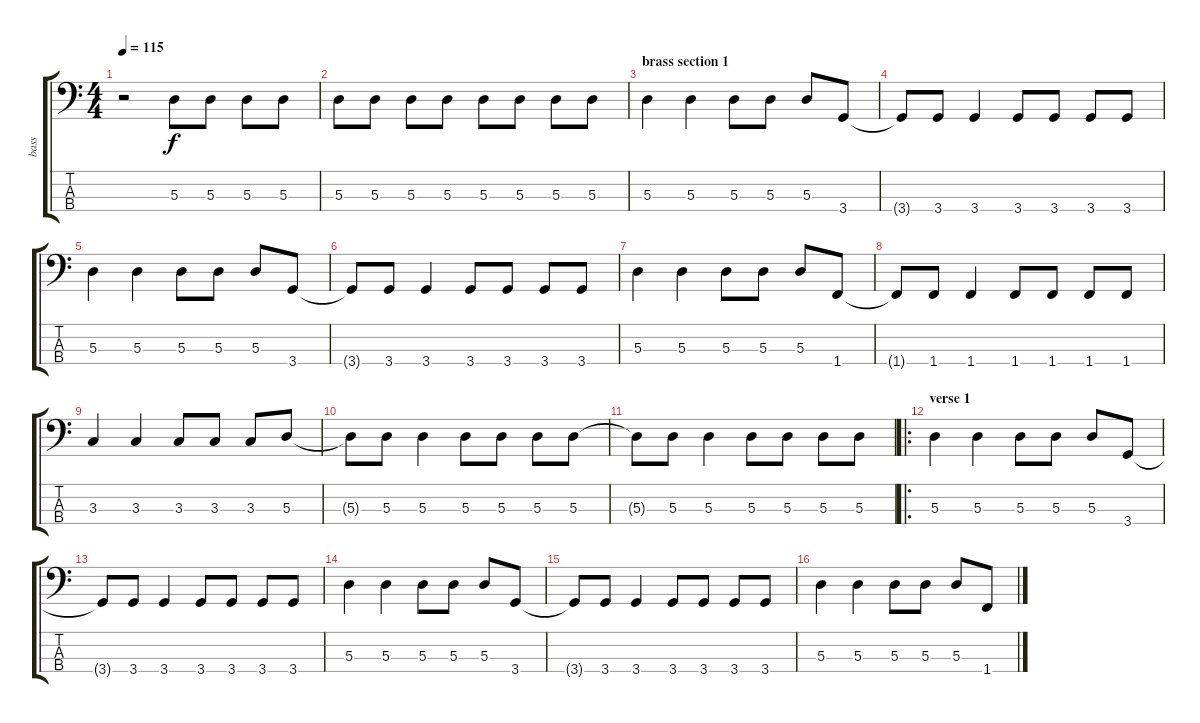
\track ("bass" "bass") {instrument acousticbass}
\staff {score tabs}
\tuning (G2 D2 A1 E1) {hide}
\ts (4 4)
\tempo 115
\clef f4
\ks c
r.2{dy f} 5.3.8 5.3.8 5.3.8 5.3.8 |
5.3.8 5.3.8 5.3.8 5.3.8 5.3.8 5.3.8 5.3.8 5.3.8 |
\section ("" "brass section 1")
5.3.4 5.3.4 5.3.8 5.3.8 5.3.8 3.4.8 |
3.4{t}.8 3.4.8 3.4.4 3.4.8 3.4.8 3.4.8 3.4.8 |
5.3.4 5.3.4 5.3.8 5.3.8 5.3.8 3.4.8 |
3.4{t}.8 3.4.8 3.4.4 3.4.8 3.4.8 3.4.8 3.4.8 |
5.3.4 5.3.4 5.3.8 5.3.8 5.3.8 1.4.8 |
1.4{t}.8 1.4.8 1.4.4 1.4.8 1.4.8 1.4.8 1.4.8 |
3.3.4 3.3.4 3.3.8 3.3.8 3.3.8 5.3.8 |
5.3{t}.8 5.3.8 5.3.4 5.3.8 5.3.8 5.3.8 5.3.8 |
5.3{t}.8 5.3.8 5.3.4 5.3.8 5.3.8 5.3.8 5.3.8 |
\ro
\section ("" "verse 1")
5.3.4 5.3.4 5.3.8 5.3.8 5.3.8 3.4.8 |
3.4{t}.8 3.4.8 3.4.4 3.4.8 3.4.8 3.4.8 3.4.8 |
5.3.4 5.3.4 5.3.8 5.3.8 5.3.8 3.4.8 |
3.4{t}.8 3.4.8 3.4.4 3.4.8 3.4.8 3.4.8 3.4.8 |
5.3.4 5.3.4 5.3.8 5.3.8 5.3.8 1.4.8
